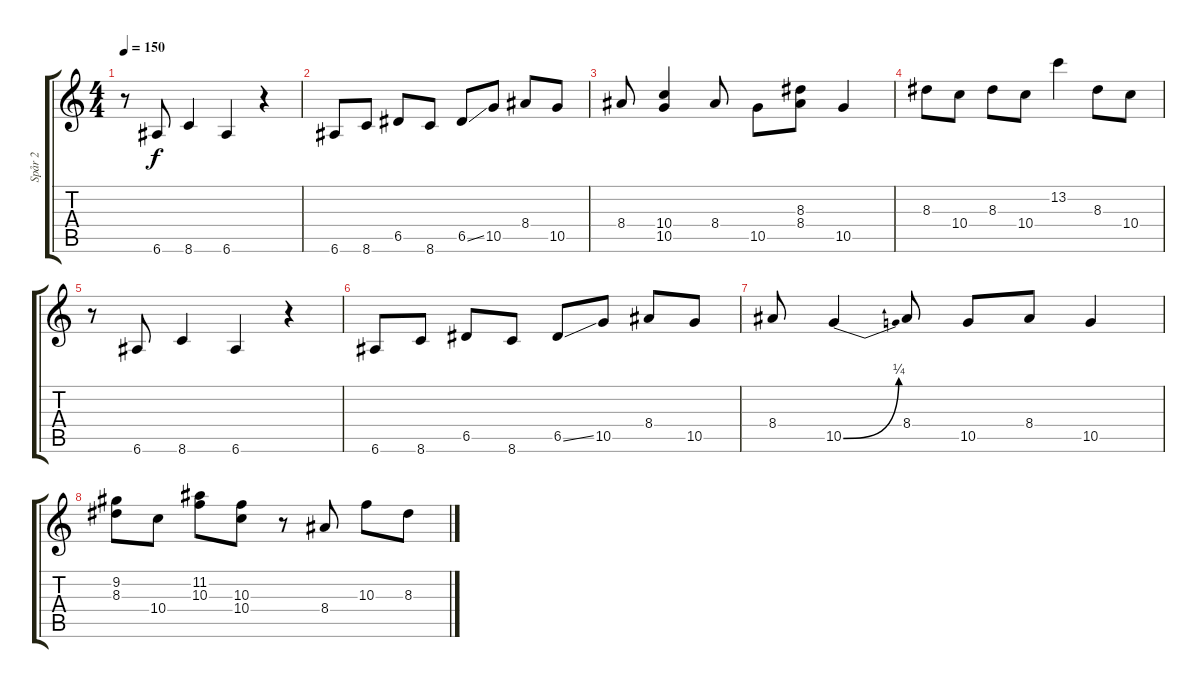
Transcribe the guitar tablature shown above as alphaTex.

\track ("Spår 2" "Spår 2") {instrument distortionguitar}
\staff {score tabs}
\tuning (E4 B3 G3 D3 A2 E2) {hide}
\ts (4 4)
\tempo 150
\clef g2
\ks c
r.8{dy f volume 16} 6.6.8 8.6.4 6.6.4 r.4 |
6.6.8 8.6.8 6.5.8 8.6.8 6.5{ss}.8 10.5.8 8.4.8 10.5.8 |
8.4.8 (10.4 10.5).4 8.4.8 10.5.8 (8.3 8.4).8 10.5.4 |
8.3.8 10.4.8 8.3.8 10.4.8 13.2.4 8.3.8 10.4.8 |
r.8{volume 16} 6.6.8 8.6.4 6.6.4 r.4 |
6.6.8 8.6.8 6.5.8 8.6.8 6.5{ss}.8 10.5.8 8.4.8 10.5.8 |
8.4.8 10.5{be (bend 0 0 60 1)}.4 8.4.8 10.5.8 8.4.8 10.5.4 |
(9.2 8.3).8 10.4.8 (11.2 10.3).8 (10.3 10.4).8 r.8 8.4.8 10.3.8 8.3.8
